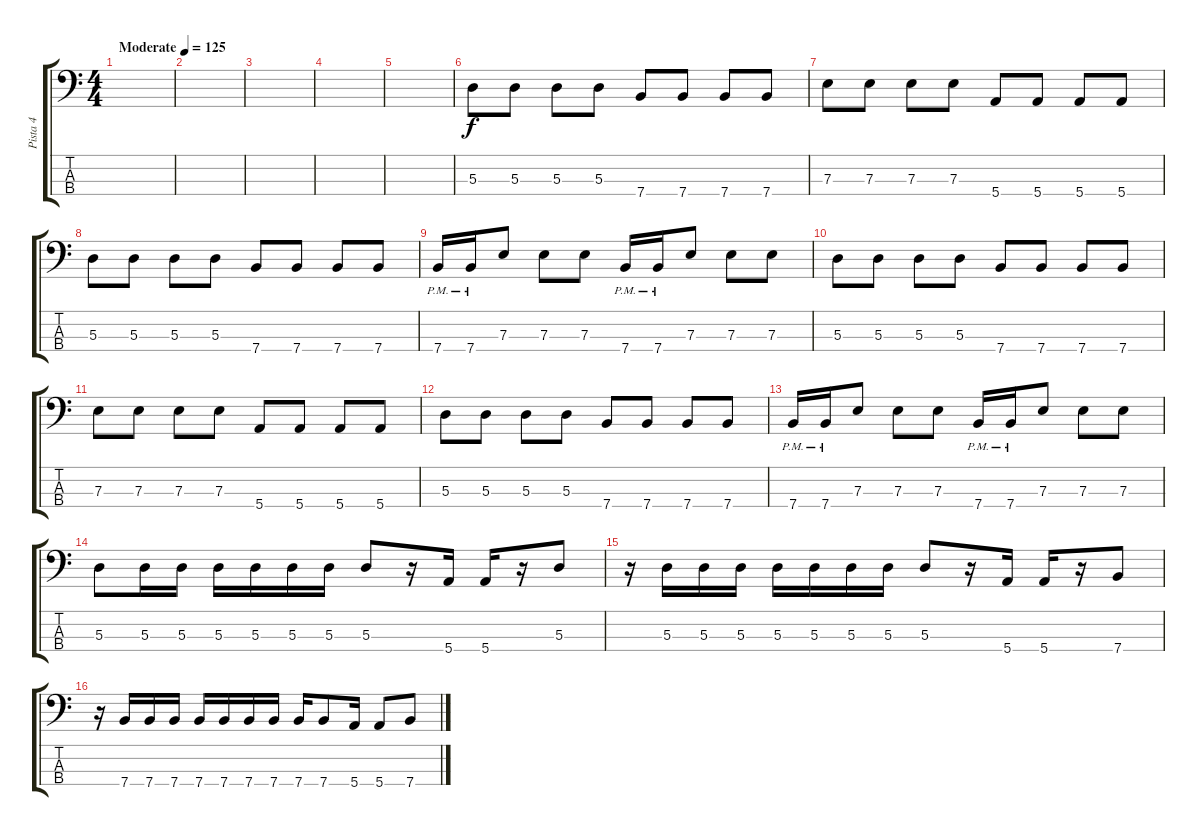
\track ("Pista 4" "Pista 4") {instrument electricbassfinger}
\staff {score tabs}
\tuning (G2 D2 A1 E1) {hide}
\ts (4 4)
\tempo (125 "Moderate")
\clef f4
\ks c
|
|
|
|
|
5.3.8 5.3.8 5.3.8 5.3.8 7.4.8 7.4.8 7.4.8 7.4.8 |
7.3.8 7.3.8 7.3.8 7.3.8 5.4.8 5.4.8 5.4.8 5.4.8 |
5.3.8 5.3.8 5.3.8 5.3.8 7.4.8 7.4.8 7.4.8 7.4.8 |
7.4{pm}.16 7.4{pm}.16 7.3.8 7.3.8 7.3.8 7.4{pm}.16 7.4{pm}.16 7.3.8 7.3.8 7.3.8 |
5.3.8 5.3.8 5.3.8 5.3.8 7.4.8 7.4.8 7.4.8 7.4.8 |
7.3.8 7.3.8 7.3.8 7.3.8 5.4.8 5.4.8 5.4.8 5.4.8 |
5.3.8 5.3.8 5.3.8 5.3.8 7.4.8 7.4.8 7.4.8 7.4.8 |
7.4{pm}.16 7.4{pm}.16 7.3.8 7.3.8 7.3.8 7.4{pm}.16 7.4{pm}.16 7.3.8 7.3.8 7.3.8 |
5.3.8 5.3.16 5.3.16 5.3.16 5.3.16 5.3.16 5.3.16 5.3.8 r.16 5.4.16 5.4.16 r.16 5.3.8 |
r.16 5.3.16 5.3.16 5.3.16 5.3.16 5.3.16 5.3.16 5.3.16 5.3.8 r.16 5.4.16 5.4.16 r.16 7.4.8 |
r.16 7.4.16 7.4.16 7.4.16 7.4.16 7.4.16 7.4.16 7.4.16 7.4.16 7.4.8 5.4.16 5.4.8 7.4.8
